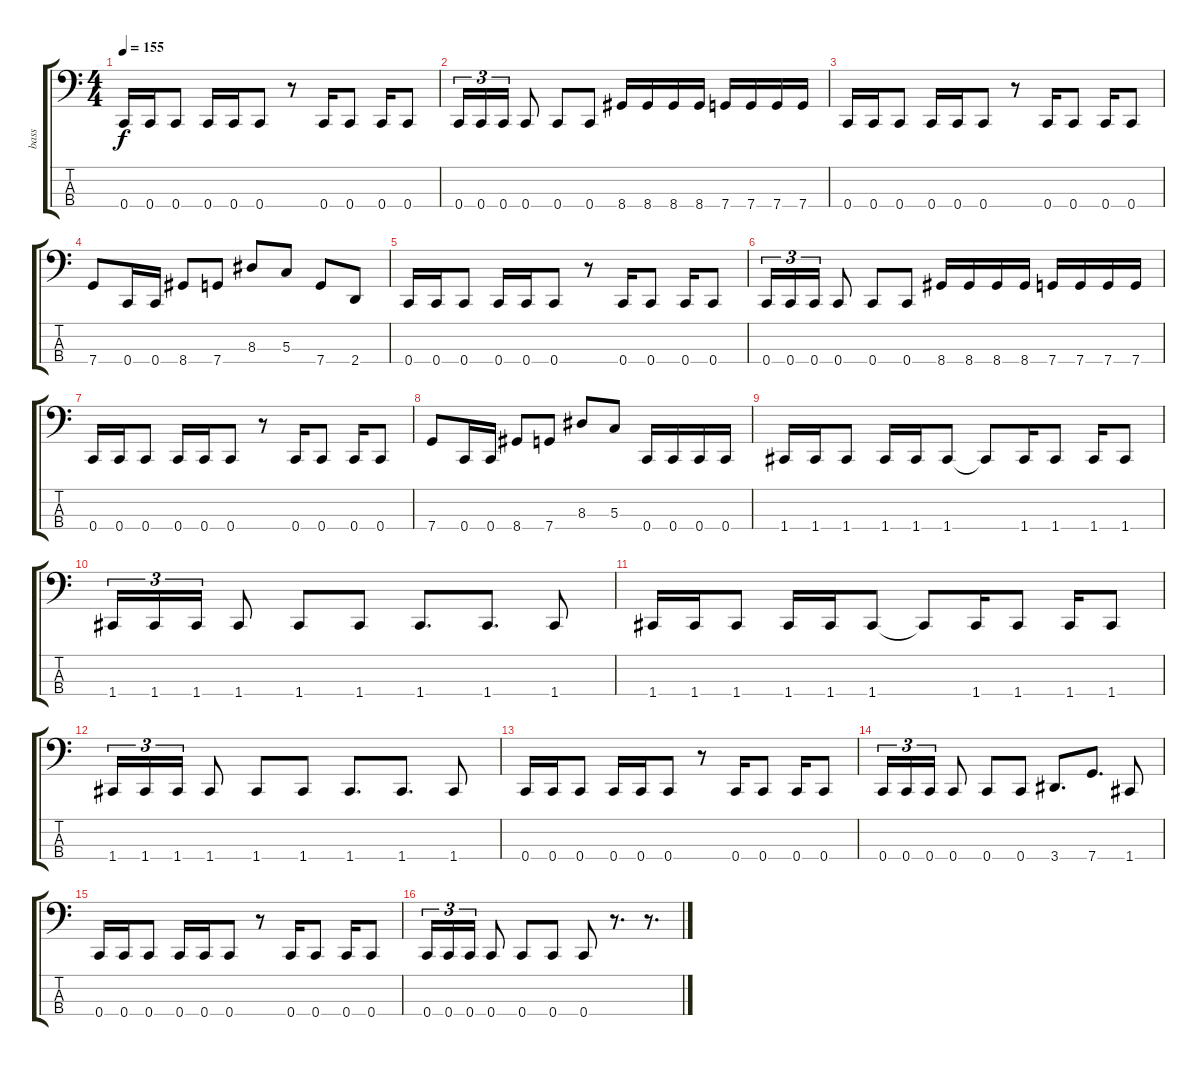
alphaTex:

\track ("bass" "bass") {instrument electricbasspick}
\staff {score tabs}
\tuning (F2 C2 G1 C1) {hide}
\ts (4 4)
\tempo 155
\clef f4
\ks c
0.4.16{dy f} 0.4.16 0.4.8 0.4.16 0.4.16 0.4.8 r.8 0.4.16 0.4.8 0.4.16 0.4.8 |
0.4.16{tu (3 2)} 0.4.16{tu (3 2)} 0.4.16{tu (3 2)} 0.4.8 0.4.8 0.4.8 8.4.16 8.4.16 8.4.16 8.4.16 7.4.16 7.4.16 7.4.16 7.4.16 |
0.4.16 0.4.16 0.4.8 0.4.16 0.4.16 0.4.8 r.8 0.4.16 0.4.8 0.4.16 0.4.8 |
7.4.8 0.4.16 0.4.16 8.4.8 7.4.8 8.3.8 5.3.8 7.4.8 2.4.8 |
0.4.16 0.4.16 0.4.8 0.4.16 0.4.16 0.4.8 r.8 0.4.16 0.4.8 0.4.16 0.4.8 |
0.4.16{tu (3 2)} 0.4.16{tu (3 2)} 0.4.16{tu (3 2)} 0.4.8 0.4.8 0.4.8 8.4.16 8.4.16 8.4.16 8.4.16 7.4.16 7.4.16 7.4.16 7.4.16 |
0.4.16 0.4.16 0.4.8 0.4.16 0.4.16 0.4.8 r.8 0.4.16 0.4.8 0.4.16 0.4.8 |
7.4.8 0.4.16 0.4.16 8.4.8 7.4.8 8.3.8 5.3.8 0.4.16 0.4.16 0.4.16 0.4.16 |
1.4.16 1.4.16 1.4.8 1.4.16 1.4.16 1.4.8 1.4{t}.8 1.4.16 1.4.8 1.4.16 1.4.8 |
1.4.16{tu (3 2)} 1.4.16{tu (3 2)} 1.4.16{tu (3 2)} 1.4.8 1.4.8 1.4.8 1.4.8{d} 1.4.8{d} 1.4.8 |
1.4.16 1.4.16 1.4.8 1.4.16 1.4.16 1.4.8 1.4{t}.8 1.4.16 1.4.8 1.4.16 1.4.8 |
1.4.16{tu (3 2)} 1.4.16{tu (3 2)} 1.4.16{tu (3 2)} 1.4.8 1.4.8 1.4.8 1.4.8{d} 1.4.8{d} 1.4.8 |
0.4.16 0.4.16 0.4.8 0.4.16 0.4.16 0.4.8 r.8 0.4.16 0.4.8 0.4.16 0.4.8 |
0.4.16{tu (3 2)} 0.4.16{tu (3 2)} 0.4.16{tu (3 2)} 0.4.8 0.4.8 0.4.8 3.4.8{d} 7.4.8{d} 1.4.8 |
0.4.16 0.4.16 0.4.8 0.4.16 0.4.16 0.4.8 r.8 0.4.16 0.4.8 0.4.16 0.4.8 |
0.4.16{tu (3 2)} 0.4.16{tu (3 2)} 0.4.16{tu (3 2)} 0.4.8 0.4.8 0.4.8 0.4.8 r.8{d} r.8{d}
